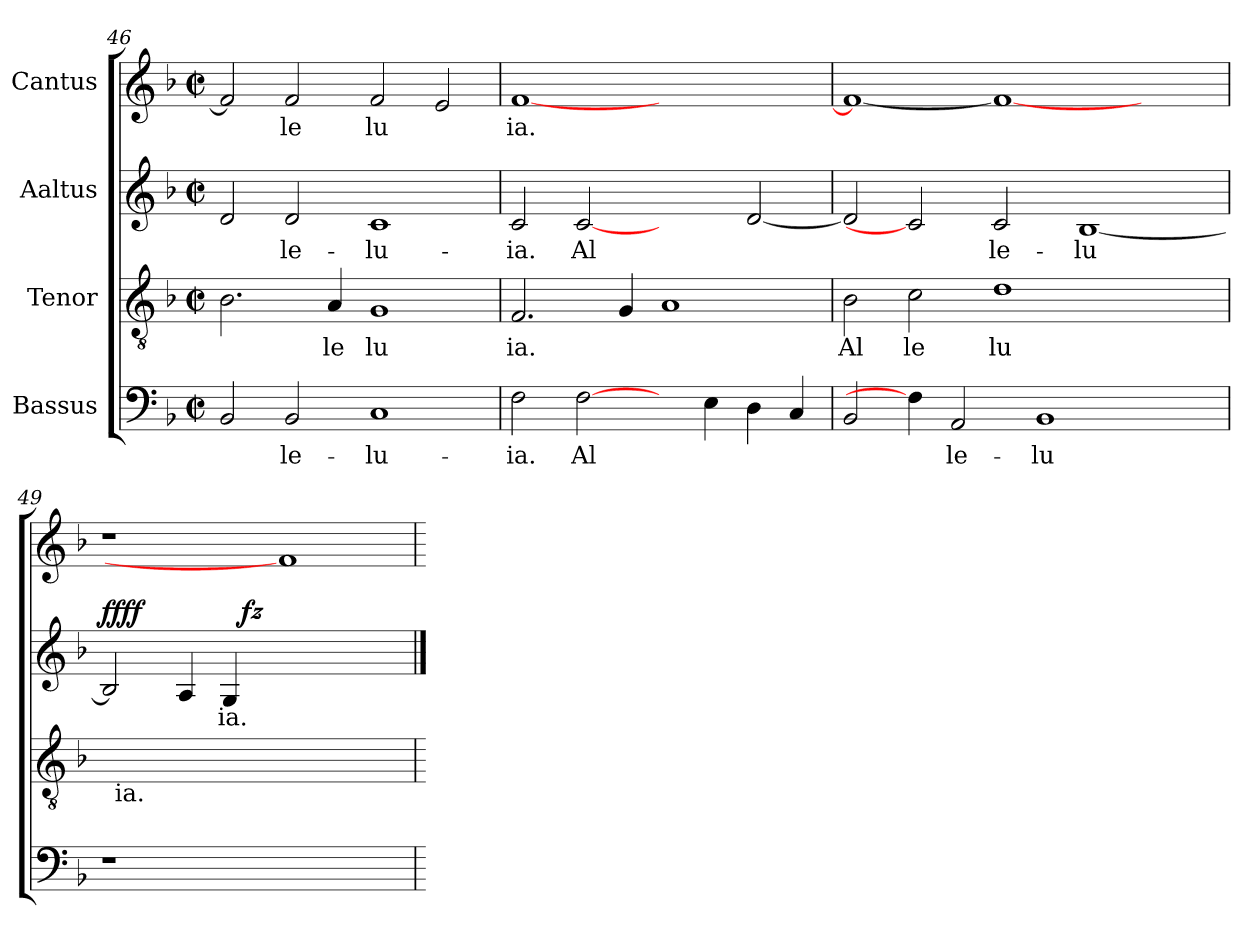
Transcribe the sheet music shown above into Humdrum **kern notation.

**kern	**text	**kern	**text	**kern	**text	**dynam	**kern	**text
*part4	*part4	*part3	*part3	*part2	*part2	*part2	*part1	*part1
*staff4	*staff4	*staff3	*staff3	*staff2	*staff2	*staff2	*staff1	*staff1
*I"Bassus	*	*I"Tenor	*	*I"Aaltus	*	*	*I"Cantus	*
*clefF4	*	*clefGv2	*	*clefG2	*	*	*clefG2	*
*k[b-]	*	*k[b-]	*	*k[b-]	*	*	*k[b-]	*
*F:	*	*F:	*	*F:	*	*	*F:	*
*M2/2	*	*M2/2	*	*M2/2	*	*	*M2/2	*
*met(c|)	*	*met(c|)	*	*met(c|)	*	*	*met(c|)	*
=46	=46	=46	=46	=46	=46	=46	=46	=46
!	!LO:LY:b:cj	!	!LO:LY:b:cj	!	!LO:LY:b:cj	!	!	!LO:LY:a:cj
2BB-/	--	2.B-\	.	2d/	--	.	2f/]	.
!	!LO:LY:b:cj	!	!	!	!LO:LY:b:cj	!	!	!LO:LY:a:cj
2BB-/	-le-	.	.	2d/	-le-	.	2f/	le
!	!	!	!LO:LY:b:cj	!	!	!	!	!
.	.	4A/	le	.	.	.	.	.
!	!LO:LY:b:cj	!	!LO:LY:b:cj	!	!LO:LY:b:cj	!	!	!LO:LY:a:cj
1C	-lu-	1G	lu	1c	-lu-	.	2f/	lu
!	!	!	!	!	!	!	!	!LO:LY:a:cj
.	.	.	.	.	.	.	2e/	.
=47	=47	=47	=47	=47	=47	=47	=47	=47
!	!LO:LY:b:cj	!	!LO:LY:b:cj	!	!LO:LY:b:cj	!	!	!LO:LY:a:cj
2F\	-ia.	2.F/	ia.	2c/	-ia.	.	[<1f	ia.
!	!LO:LY:b:cj	!	!	!	!LO:LY:b:cj	!	!	!
[2F\	Al-	.	.	[2c	Al-	.	.	.
!	!	!	!LO:LY:b:cj	!	!	!	!	!
.	.	4G/	.	.	.	.	.	.
!	!	!	!LO:LY:b:cj	!	!	!	!	!
4ryy	.	1A	.	2ryy	.	.	1ryy	.
!	!LO:LY:b:cj	!	!	!	!	!	!	!
4E\	--	.	.	.	.	.	.	.
!	!LO:LY:b:cj	!	!	!	!LO:LY:b:cj	!	!	!
4D\	--	.	.	[<2d/	--	.	.	.
!	!LO:LY:b:cj	!	!	!	!	!	!	!
4C/	--	.	.	.	.	.	.	.
=48	=48	=48	=48	=48	=48	=48	=48	=48
!	!LO:LY:b:cj	!	!LO:LY:b:cj	!	!LO:LY:b:cj	!	!	!LO:LY:a:cj
2BB-/	--	2B-\	Al	2d/]	--	.	1f_	.
!	!	!	!LO:LY:b:cj	!	!	!	!	!
4F\]	.	2c\	le	2c]	.	.	.	.
!	!LO:LY:b:cj	!	!	!	!	!	!	!
2AA/	-le-	.	.	.	.	.	.	.
!	!	!	!LO:LY:b:cj	!	!LO:LY:b:cj	!	!	!
.	.	1d	lu	2c/	-le-	.	1f_	.
!	!LO:LY:b:cj	!	!	!	!	!	!	!
1BB-	-lu-	.	.	.	.	.	.	.
!	!	!	!	!	!LO:LY:b:cj	!	!	!
.	.	.	.	[<1B-	-lu-	.	.	.
.	.	2ryy	.	.	.	.	2ryy	.
4ryy	.	.	.	.	.	.	.	.
=49	=49	=49	=49	=49	=49	=49	=49	=49
!	!	!	!	!	!LO:LY:b:cj	!LO:DY:a	!	!
*	*	*	*	*^	*	*	*	*
1r	.	32ryy	.	2B-/]	2ryy	--	ffff	1r	.
!	!	!LO:TX:b:t=ia.	!	!	!	!	!	!	!
.	.	1ryy	.	.	.	.	.	.	.
!	!	!	!	!	!	!LO:LY:b:cj	!	!	!
.	.	.	.	4A/	4ryy	--	.	.	.
!	!	!	!	!	!	!LO:LY:b:cj	!	!	!
.	.	.	.	4G/	16ryy	-ia.	.	.	.
!	!	!	!	!	!	!	!LO:DY:b	!	!
.	.	.	.	.	1ryy	.	fz	.	.
1ryy	.	.	.	1ryy	.	.	.	1f]	.
.	.	32%31ryy	.	.	.	.	.	.	.
.	.	.	.	.	8.ryy	.	.	.	.
*	*	*	*	*v	*v	*	*	*	*
=	=	=	=	==	=	=	=	=
*-	*-	*-	*-	*-	*-	*-	*-	*-
